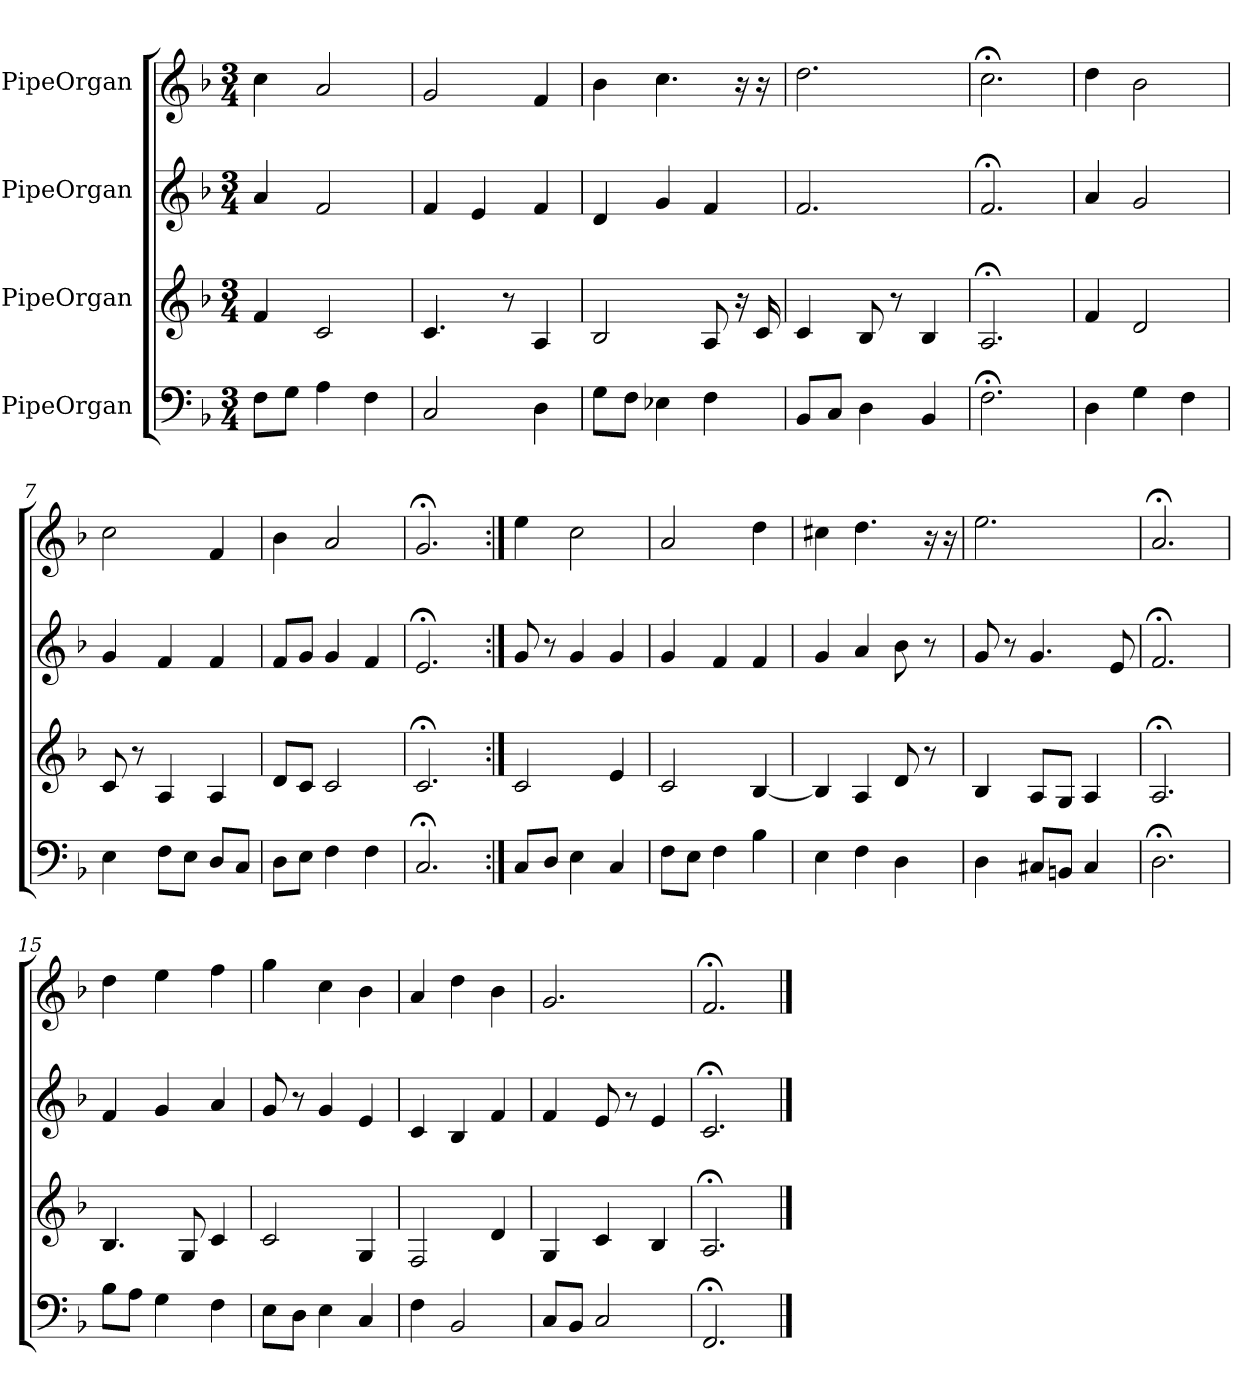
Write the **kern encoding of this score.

**kern	**kern	**kern	**kern
*part4	*part3	*part2	*part1
*staff4	*staff3	*staff2	*staff1
*I"PipeOrgan	*I"PipeOrgan	*I"PipeOrgan	*I"PipeOrgan
*k[b-]	*k[b-]	*k[b-]	*k[b-]
*F:	*F:	*F:	*F:
*M3/4	*M3/4	*M3/4	*M3/4
*MM60	*MM60	*MM60	*MM60
=1	=1	=1	=1
8FL	4f	4a	4cc
8GJ	.	.	.
4A	2c	2f	2a
4F	.	.	.
=2	=2	=2	=2
2C	4.c	4f	2g
.	.	4e	.
.	8r	.	.
4D	4A	4f	4f
=3	=3	=3	=3
8GL	2B-	4d	4b-
8FJ	.	.	.
4E-X	.	4g	4.cc
4F	8A	4f	.
.	16r	.	16r
.	16c	.	16r
=4	=4	=4	=4
8BB-L	4c	2.f	2.dd
8CJ	.	.	.
4D	8B-	.	.
.	8r	.	.
4BB-	4B-	.	.
=5	=5	=5	=5
2.F;<	2.A;<	2.f;<	2.cc;<
=6	=6	=6	=6
4D	4f	4a	4dd
4G	2d	2g	2b-
4F	.	.	.
=7	=7	=7	=7
4E	8c	4g	2cc
.	8r	.	.
8FL	4A	4f	.
8EJ	.	.	.
8DL	4A	4f	4f
8CJ	.	.	.
=8	=8	=8	=8
8DL	8dL	8fL	4b-
8EJ	8cJ	8gJ	.
4F	2c	4g	2a
4F	.	4f	.
=9	=9	=9	=9
2.C;<	2.c;<	2.e;<	2.g;<
=10:|!	=10:|!	=10:|!	=10:|!
8CL	2c	8g	4ee
8DJ	.	8r	.
4E	.	4g	2cc
4C	4e	4g	.
=11	=11	=11	=11
8FL	2c	4g	2a
8EJ	.	.	.
4F	.	4f	.
4B-	[4B-	4f	4dd
=12	=12	=12	=12
4E	4B-]	4g	4cc#X
4F	4A	4a	4.dd
4D	8d	8b-	.
.	8r	8r	16r
.	.	.	16r
=13	=13	=13	=13
4D	4B-	8g	2.ee
.	.	8r	.
8C#XL	8AL	4.g	.
8BBnJ	8GJ	.	.
4C#	4A	.	.
.	.	8e	.
=14	=14	=14	=14
2.D;<	2.A;<	2.f;<	2.a;<
=15	=15	=15	=15
8B-L	4.B-	4f	4dd
8AJ	.	.	.
4G	.	4g	4ee
.	8G	.	.
4F	4c	4a	4ff
=16	=16	=16	=16
8EL	2c	8g	4gg
8DJ	.	8r	.
4E	.	4g	4cc
4C	4G	4e	4b-
=17	=17	=17	=17
4F	2F	4c	4a
2BB-	.	4B-	4dd
.	4d	4f	4b-
=18	=18	=18	=18
8CL	4G	4f	2.g
8BB-J	.	.	.
2C	4c	8e	.
.	.	8r	.
.	4B-	4e	.
=19	=19	=19	=19
2.FF;<	2.A;<	2.c;<	2.f;<
==	==	==	==
*-	*-	*-	*-
